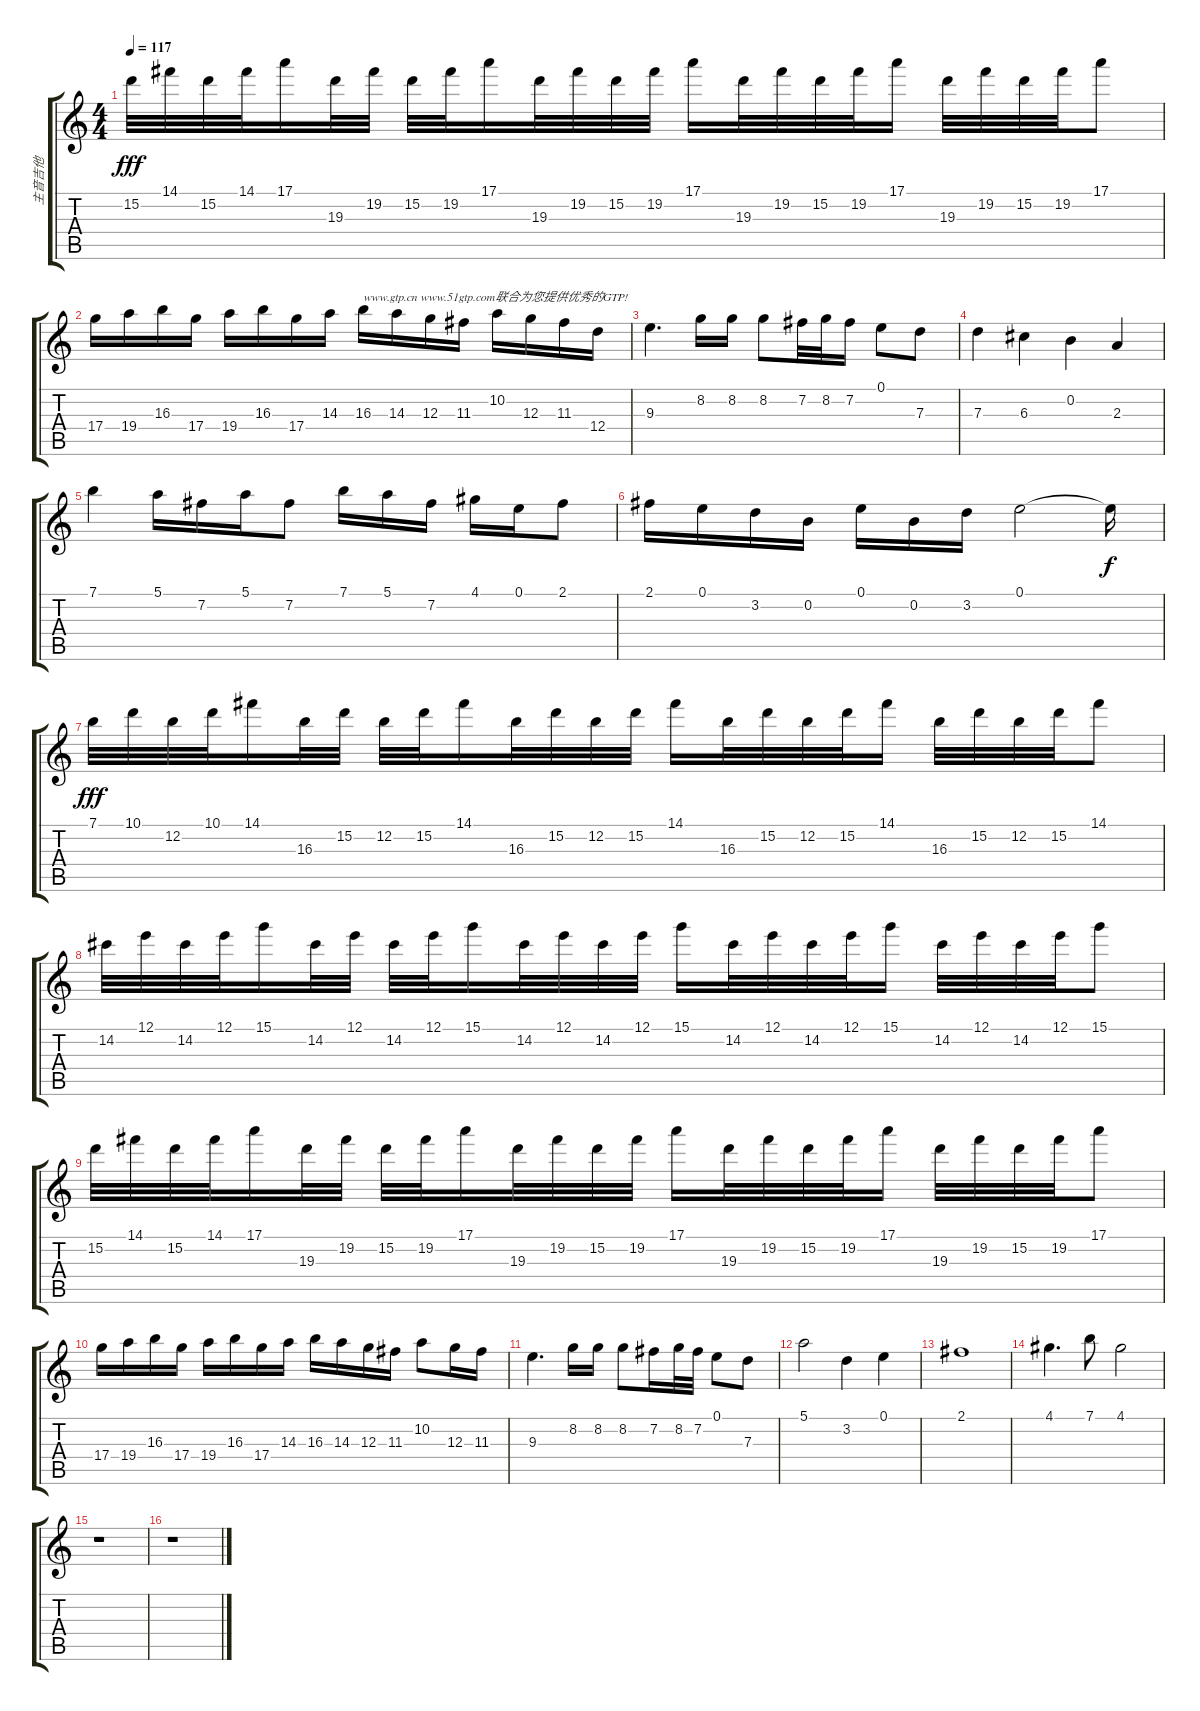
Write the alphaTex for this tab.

\track ("主音吉他" "主音吉他") {instrument overdrivenguitar}
\staff {score tabs}
\tuning (E4 B3 G3 D3 A2 E2) {hide}
\ts (4 4)
\tempo 117
\clef g2
\ks c
15.2.32{dy fff} 14.1.32 15.2.32 14.1.32 17.1.16 19.3.32 19.2.32 15.2.32 19.2.32 17.1.16 19.3.32 19.2.32 15.2.32 19.2.32 17.1.16 19.3.32 19.2.32 15.2.32 19.2.32 17.1.16 19.3.32 19.2.32 15.2.32 19.2.32 17.1.8 |
17.4.16 19.4.16 16.3.16 17.4.16 19.4.16 16.3.16 17.4.16 14.3.16 16.3.16{txt "www.gtp.cn www.51gtp.com联合为您提供优秀的GTP!"} 14.3.16 12.3.16 11.3.16 10.2.16 12.3.16 11.3.16 12.4.16 |
9.3.4{d} 8.2.16 8.2.16 8.2.8 7.2.32 8.2.32 7.2.16 0.1.8 7.3.8 |
7.3.4 6.3.4 0.2.4 2.3.4 |
7.1.4 5.1.16 7.2.16 5.1.16 7.2.8 7.1.16 5.1.16 7.2.16 4.1.16 0.1.16 2.1.8 |
2.1.16 0.1.16 3.2.16 0.2.16 0.1.16 0.2.16 3.2.16 0.1.2 0.1{t}.16{dy f} |
7.1.32{dy fff} 10.1.32 12.2.32 10.1.32 14.1.16 16.3.32 15.2.32 12.2.32 15.2.32 14.1.16 16.3.32 15.2.32 12.2.32 15.2.32 14.1.16 16.3.32 15.2.32 12.2.32 15.2.32 14.1.16 16.3.32 15.2.32 12.2.32 15.2.32 14.1.8 |
14.2.32 12.1.32 14.2.32 12.1.32 15.1.16 14.2.32 12.1.32 14.2.32 12.1.32 15.1.16 14.2.32 12.1.32 14.2.32 12.1.32 15.1.16 14.2.32 12.1.32 14.2.32 12.1.32 15.1.16 14.2.32 12.1.32 14.2.32 12.1.32 15.1.8 |
15.2.32 14.1.32 15.2.32 14.1.32 17.1.16 19.3.32 19.2.32 15.2.32 19.2.32 17.1.16 19.3.32 19.2.32 15.2.32 19.2.32 17.1.16 19.3.32 19.2.32 15.2.32 19.2.32 17.1.16 19.3.32 19.2.32 15.2.32 19.2.32 17.1.8 |
17.4.16 19.4.16 16.3.16 17.4.16 19.4.16 16.3.16 17.4.16 14.3.16 16.3.16 14.3.16 12.3.16 11.3.16 10.2.8 12.3.16 11.3.16 |
9.3.4{d} 8.2.16 8.2.16 8.2.8 7.2.16 8.2.32 7.2.32 0.1.8 7.3.8 |
5.1.2 3.2.4 0.1.4 |
2.1.1 |
4.1.4{d} 7.1.8 4.1.2 |
r.1 |
r.1
